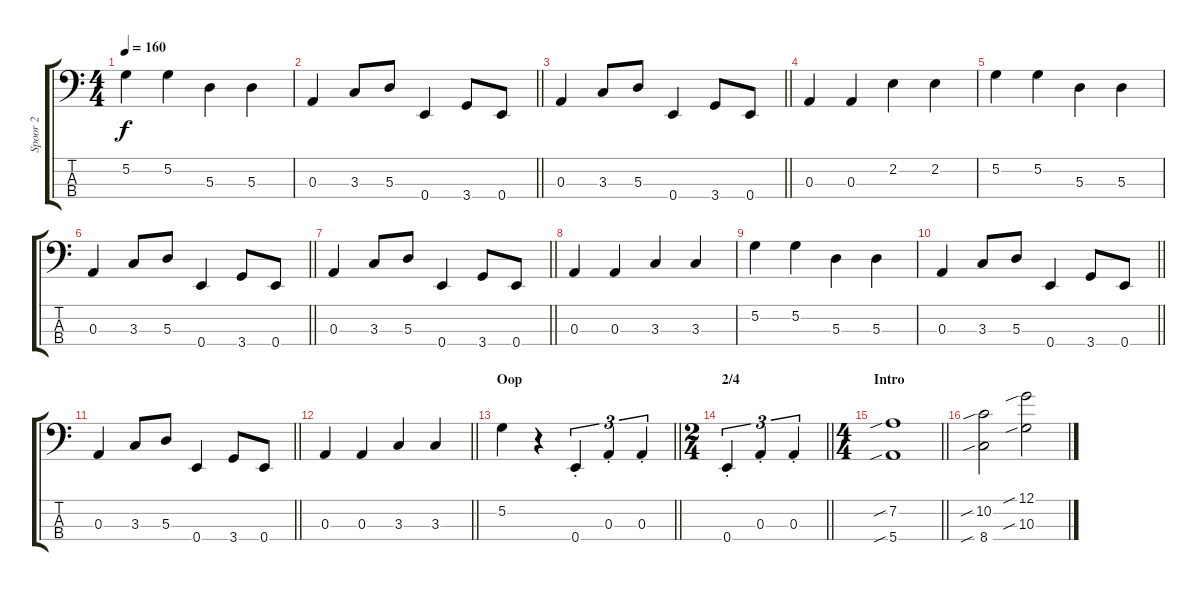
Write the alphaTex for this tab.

\track ("Spoor 2" "Spoor 2") {instrument electricbassfinger}
\staff {score tabs}
\tuning (G2 D2 A1 E1) {hide}
\ts (4 4)
\tempo 160
\clef f4
\ks c
5.2.4{dy f} 5.2.4 5.3.4 5.3.4 |
\barLineRight lightlight
0.3.4 3.3.8 5.3.8 0.4.4 3.4.8 0.4.8 |
\barLineRight lightlight
0.3.4 3.3.8 5.3.8 0.4.4 3.4.8 0.4.8 |
0.3.4 0.3.4 2.2.4 2.2.4 |
5.2.4 5.2.4 5.3.4 5.3.4 |
\barLineRight lightlight
0.3.4 3.3.8 5.3.8 0.4.4 3.4.8 0.4.8 |
\barLineRight lightlight
0.3.4 3.3.8 5.3.8 0.4.4 3.4.8 0.4.8 |
0.3.4 0.3.4 3.3.4 3.3.4 |
5.2.4 5.2.4 5.3.4 5.3.4 |
\barLineRight lightlight
0.3.4 3.3.8 5.3.8 0.4.4 3.4.8 0.4.8 |
\barLineRight lightlight
0.3.4 3.3.8 5.3.8 0.4.4 3.4.8 0.4.8 |
\barLineRight lightlight
0.3.4 0.3.4 3.3.4 3.3.4 |
\section ("" "Oop")
\barLineRight lightlight
5.2.4 r.4 0.4{st}.4{tu (3 2)} 0.3{st}.4{tu (3 2)} 0.3{st}.4{tu (3 2)} |
\ts (2 4)
\section ("" "2/4")
\barLineRight lightlight
0.4{st}.4{tu (3 2)} 0.3{st}.4{tu (3 2)} 0.3{st}.4{tu (3 2)} |
\ts (4 4)
\section ("" "Intro")
\barLineRight lightlight
(7.2{sib} 5.4{sib}).1 |
(10.2{sib} 8.4{sib}).2 (12.1{sib} 10.3{sib}).2
